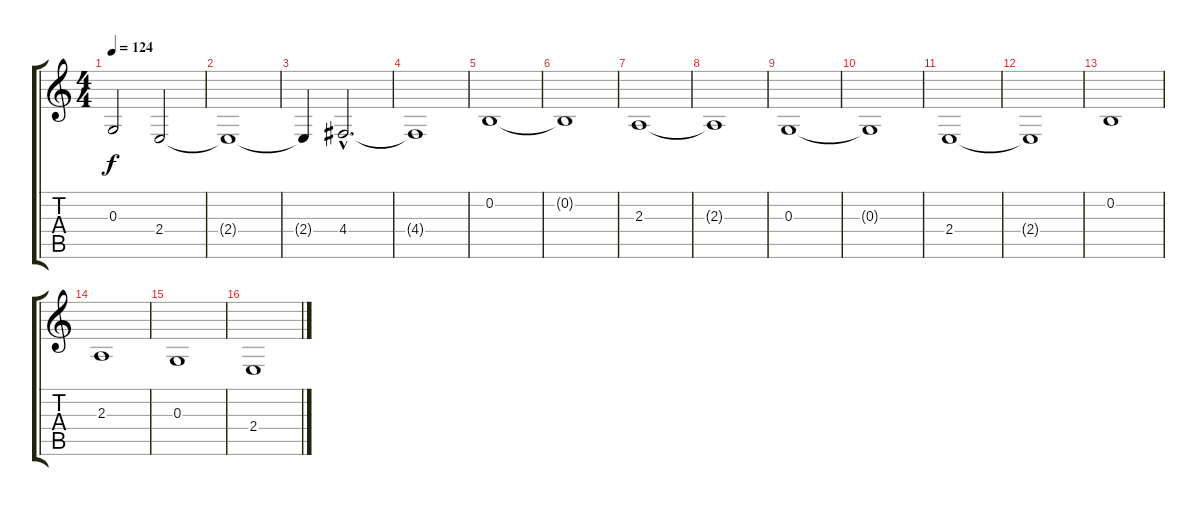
\track "" {instrument choiraahs}
\staff {score tabs}
\tuning (E4 B3 G3 D3 A2 E2) {hide}
\ts (4 4)
\tempo 124
\clef g2
\ks c
0.3{t}.2{dy f} 2.4.2 |
2.4{t}.1 |
2.4{t}.4 4.4{hac}.2{d} |
4.4{t}.1 |
0.2.1 |
0.2{t}.1 |
2.3.1 |
2.3{t}.1 |
0.3.1 |
0.3{t}.1 |
2.4.1 |
2.4{t}.1 |
0.2.1 |
2.3.1 |
0.3.1 |
2.4.1
